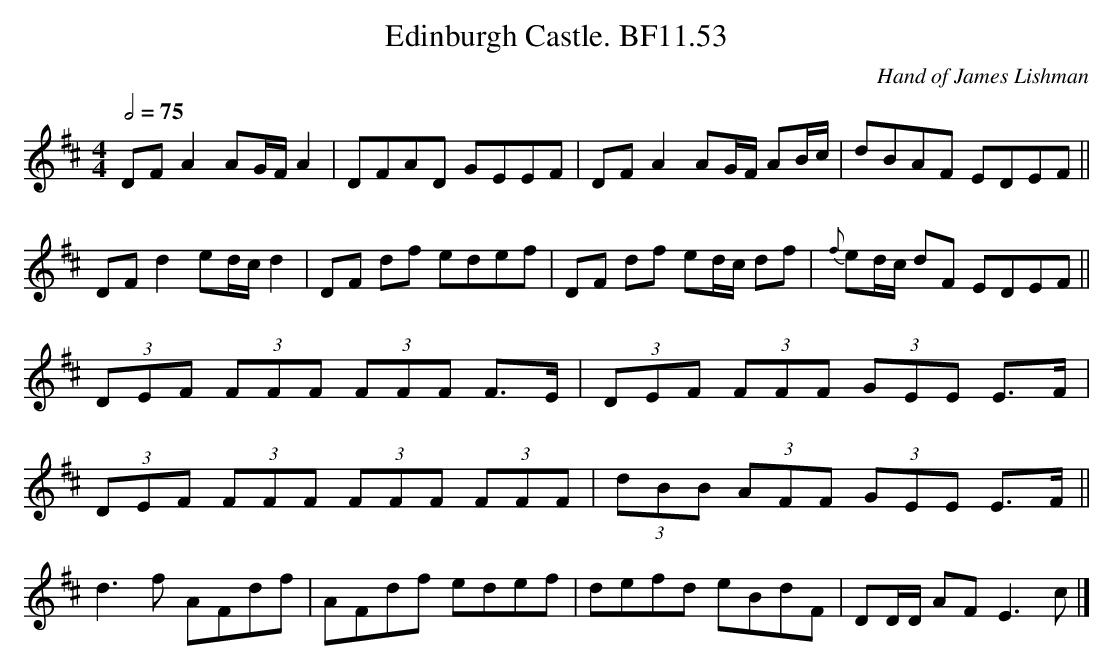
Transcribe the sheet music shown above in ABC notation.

X:1
T:Edinburgh Castle. BF11.53
M:4/4
Q:1/2=75
C:Hand of James Lishman
K:D
DFA2AG/F/A2|DFAD GEEF|DFA2AG/F/ AB/c/|dBAF EDEF||
DFd2ed/c/d2|DF df edef|DF df ed/c/ df|{f}ed/c/ dF EDEF||
(3DEF (3FFF (3FFF F>E|(3DEF (3FFF (3GEE E>F|
(3DEF (3FFF (3FFF (3FFF|(3dBB (3AFF (3GEE E>F||
d3f AFdf|AFdf edef|defd eBdF|DD/D/ AFE3c|]
